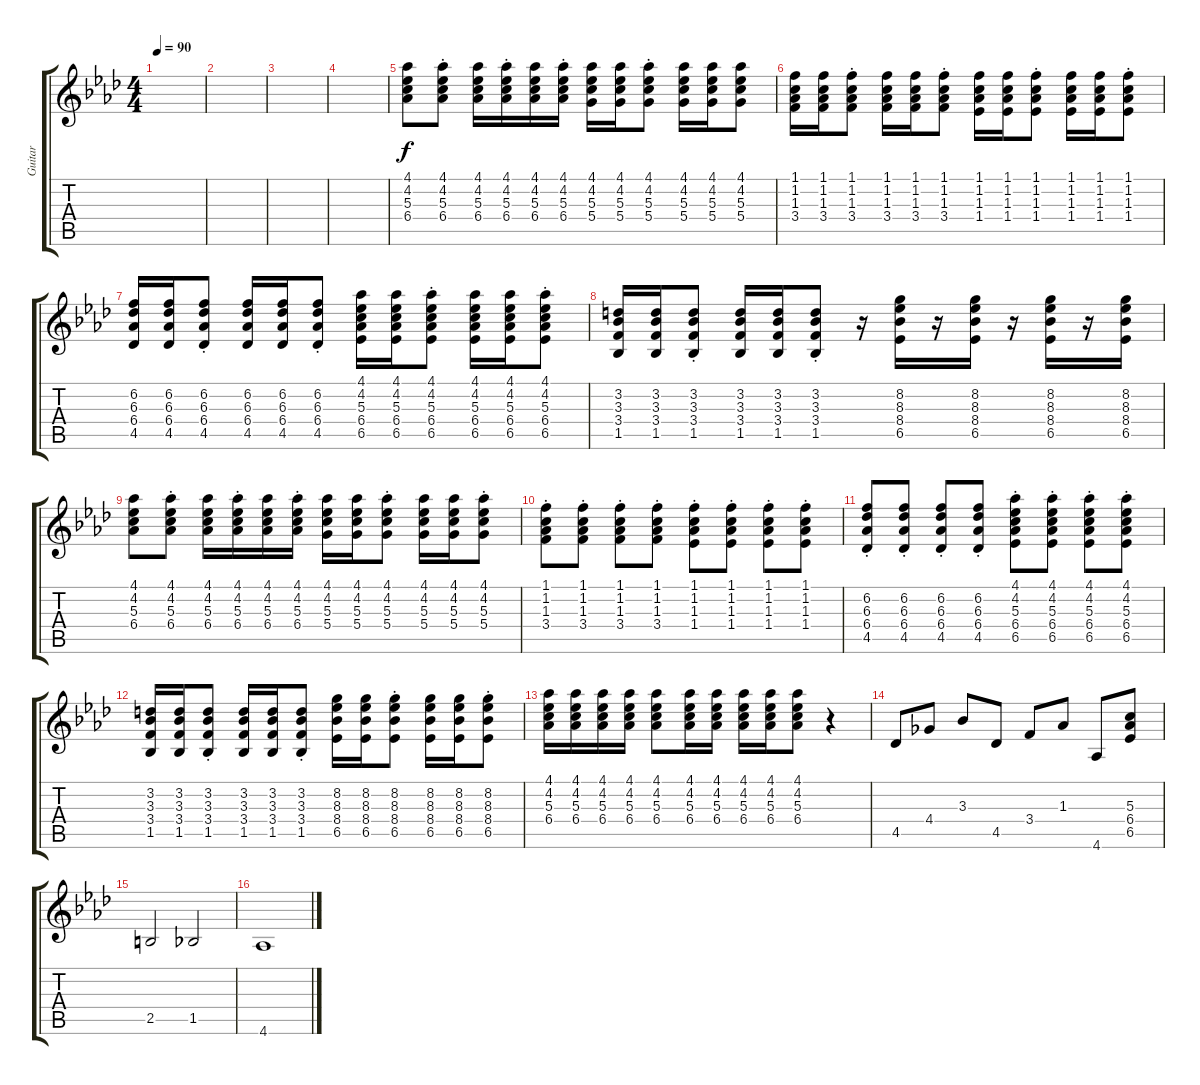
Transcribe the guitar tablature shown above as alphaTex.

\track ("Guitar" "Guitar") {instrument overdrivenguitar}
\staff {score tabs}
\tuning (E4 B3 G3 D3 A2 E2) {hide}
\ts (4 4)
\tempo 90
\clef g2
\ks ab
|
|
|
|
(4.1 4.2 5.3 6.4).8{volume 16 instrument electricguitarclean} (4.1{st} 4.2{st} 5.3{st} 6.4{st}).8 (4.1 4.2 5.3 6.4).16 (4.1{st} 4.2{st} 5.3{st} 6.4{st}).16 (4.1 4.2 5.3 6.4).16 (4.1{st} 4.2{st} 5.3{st} 6.4{st}).16 (4.1 4.2 5.3 5.4).16 (4.1 4.2 5.3 5.4).16 (4.1{st} 4.2{st} 5.3{st} 5.4{st}).8 (4.1 4.2 5.3 5.4).16 (4.1 4.2 5.3 5.4).16 (4.1 4.2 5.3 5.4).8 |
(1.1 1.2 1.3 3.4).16 (1.1 1.2 1.3 3.4).16 (1.1{st} 1.2{st} 1.3{st} 3.4{st}).8 (1.1 1.2 1.3 3.4).16 (1.1 1.2 1.3 3.4).16 (1.1{st} 1.2{st} 1.3{st} 3.4{st}).8 (1.1 1.2 1.3 1.4).16 (1.1 1.2 1.3 1.4).16 (1.1{st} 1.2{st} 1.3{st} 1.4{st}).8 (1.1 1.2 1.3 1.4).16 (1.1 1.2 1.3 1.4).16 (1.1{st} 1.2{st} 1.3{st} 1.4{st}).8 |
(6.2 6.3 6.4 4.5).16 (6.2 6.3 6.4 4.5).16 (6.2{st} 6.3{st} 6.4{st} 4.5{st}).8 (6.2 6.3 6.4 4.5).16 (6.2 6.3 6.4 4.5).16 (6.2{st} 6.3{st} 6.4{st} 4.5{st}).8 (4.1 4.2 5.3 6.4 6.5).16 (4.1 4.2 5.3 6.4 6.5).16 (4.1{st} 4.2{st} 5.3{st} 6.4{st} 6.5{st}).8 (4.1 4.2 5.3 6.4 6.5).16 (4.1 4.2 5.3 6.4 6.5).16 (4.1{st} 4.2{st} 5.3{st} 6.4{st} 6.5{st}).8 |
(3.2 3.3 3.4 1.5).16 (3.2 3.3 3.4 1.5).16 (3.2{st} 3.3{st} 3.4{st} 1.5{st}).8 (3.2 3.3 3.4 1.5).16 (3.2 3.3 3.4 1.5).16 (3.2{st} 3.3{st} 3.4{st} 1.5{st}).8 r.16 (8.2 8.3 8.4 6.5).16 r.16 (8.2 8.3 8.4 6.5).16 r.16 (8.2 8.3 8.4 6.5).16 r.16 (8.2 8.3 8.4 6.5).16 |
(4.1 4.2 5.3 6.4).8 (4.1{st} 4.2{st} 5.3{st} 6.4{st}).8 (4.1 4.2 5.3 6.4).16 (4.1{st} 4.2{st} 5.3{st} 6.4{st}).16 (4.1 4.2 5.3 6.4).16 (4.1{st} 4.2{st} 5.3{st} 6.4{st}).16 (4.1 4.2 5.3 5.4).16 (4.1 4.2 5.3 5.4).16 (4.1{st} 4.2{st} 5.3{st} 5.4{st}).8 (4.1 4.2 5.3 5.4).16 (4.1 4.2 5.3 5.4).16 (4.1{st} 4.2{st} 5.3{st} 5.4{st}).8 |
(1.1{st} 1.2{st} 1.3{st} 3.4{st}).8 (1.1{st} 1.2{st} 1.3{st} 3.4{st}).8 (1.1{st} 1.2{st} 1.3{st} 3.4{st}).8 (1.1{st} 1.2{st} 1.3{st} 3.4{st}).8 (1.1{st} 1.2{st} 1.3{st} 1.4{st}).8 (1.1{st} 1.2{st} 1.3{st} 1.4{st}).8 (1.1{st} 1.2{st} 1.3{st} 1.4{st}).8 (1.1{st} 1.2{st} 1.3{st} 1.4{st}).8 |
(6.2{st} 6.3{st} 6.4{st} 4.5{st}).8 (6.2{st} 6.3{st} 6.4{st} 4.5{st}).8 (6.2{st} 6.3{st} 6.4{st} 4.5{st}).8 (6.2{st} 6.3{st} 6.4{st} 4.5{st}).8 (4.1{st} 4.2{st} 5.3{st} 6.4{st} 6.5{st}).8 (4.1{st} 4.2{st} 5.3{st} 6.4{st} 6.5{st}).8 (4.1{st} 4.2{st} 5.3{st} 6.4{st} 6.5{st}).8 (4.1{st} 4.2{st} 5.3{st} 6.4{st} 6.5{st}).8 |
(3.2 3.3 3.4 1.5).16 (3.2 3.3 3.4 1.5).16 (3.2{st} 3.3{st} 3.4{st} 1.5{st}).8 (3.2 3.3 3.4 1.5).16 (3.2 3.3 3.4 1.5).16 (3.2{st} 3.3{st} 3.4{st} 1.5{st}).8 (8.2 8.3 8.4 6.5).16 (8.2 8.3 8.4 6.5).16 (8.2{st} 8.3{st} 8.4{st} 6.5{st}).8 (8.2 8.3 8.4 6.5).16 (8.2 8.3 8.4 6.5).16 (8.2{st} 8.3{st} 8.4{st} 6.5{st}).8 |
(4.1 4.2 5.3 6.4).16 (4.1 4.2 5.3 6.4).16 (4.1 4.2 5.3 6.4).16 (4.1 4.2 5.3 6.4).16 (4.1 4.2 5.3 6.4).8 (4.1 4.2 5.3 6.4).16 (4.1 4.2 5.3 6.4).16 (4.1 4.2 5.3 6.4).16 (4.1 4.2 5.3 6.4).16 (4.1 4.2 5.3 6.4).8 r.4 |
4.5.8{volume 13 instrument overdrivenguitar} 4.4.8 3.3.8 4.5.8 3.4.8 1.3.8 4.6.8 (5.3 6.4 6.5).8 |
2.5.2 1.5.2 |
4.6.1
